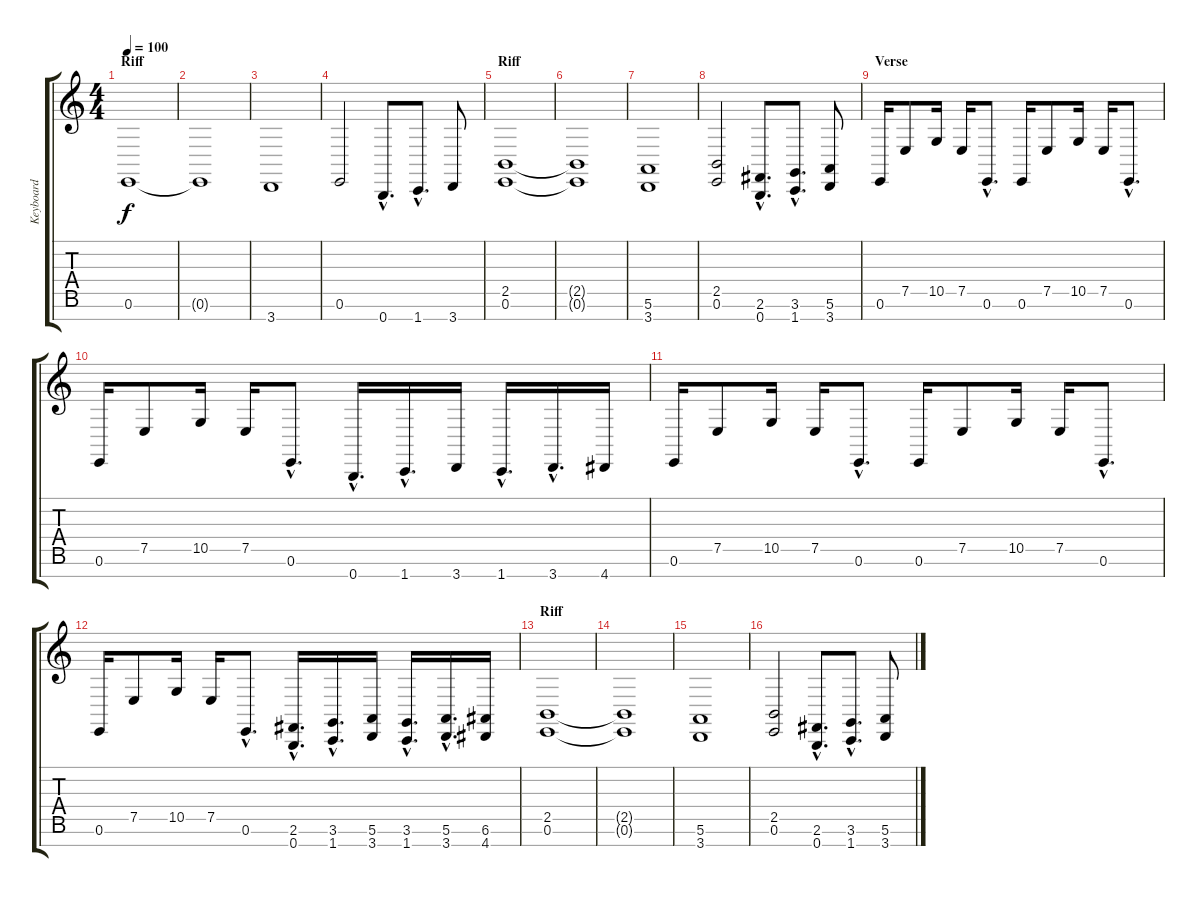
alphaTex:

\track ("Keyboard" "Keyboard") {instrument stringensemble1}
\staff {score tabs}
\tuning (E4 B3 G3 D3 A2 E2 B1) {hide}
\ts (4 4)
\section ("" "Riff")
\tempo 100
\clef g2
\ks c
0.6.1{dy f volume 16 instrument stringensemble1} |
0.6{t}.1 |
3.7.1 |
0.6.2 0.7{hac}.8{d} 1.7{hac}.8{d} 3.7.8 |
\section ("" "Riff")
(2.5 0.6).1 |
(2.5{t} 0.6{t}).1 |
(5.6 3.7).1 |
(2.5 0.6).2 (2.6{hac} 0.7{hac}).8{d} (3.6{hac} 1.7{hac}).8{d} (5.6 3.7).8 |
\section ("" "Verse")
0.6.16 7.5.8 10.5.16 7.5.16 0.6{hac}.8{d} 0.6.16 7.5.8 10.5.16 7.5.16 0.6{hac}.8{d} |
0.6.16 7.5.8 10.5.16 7.5.16 0.6{hac}.8{d} 0.7{hac}.16{d} 1.7{hac}.16{d} 3.7.16 1.7{hac}.16{d} 3.7{hac}.16{d} 4.7.16 |
0.6.16 7.5.8 10.5.16 7.5.16 0.6{hac}.8{d} 0.6.16 7.5.8 10.5.16 7.5.16 0.6{hac}.8{d} |
0.6.16 7.5.8 10.5.16 7.5.16 0.6{hac}.8{d} (2.6{hac} 0.7{hac}).16{d} (3.6{hac} 1.7{hac}).16{d} (5.6 3.7).16 (3.6{hac} 1.7{hac}).16{d} (5.6{hac} 3.7{hac}).16{d} (6.6 4.7).16 |
\section ("" "Riff")
(2.5 0.6).1 |
(2.5{t} 0.6{t}).1 |
(5.6 3.7).1 |
(2.5 0.6).2 (2.6{hac} 0.7{hac}).8{d} (3.6{hac} 1.7{hac}).8{d} (5.6 3.7).8
